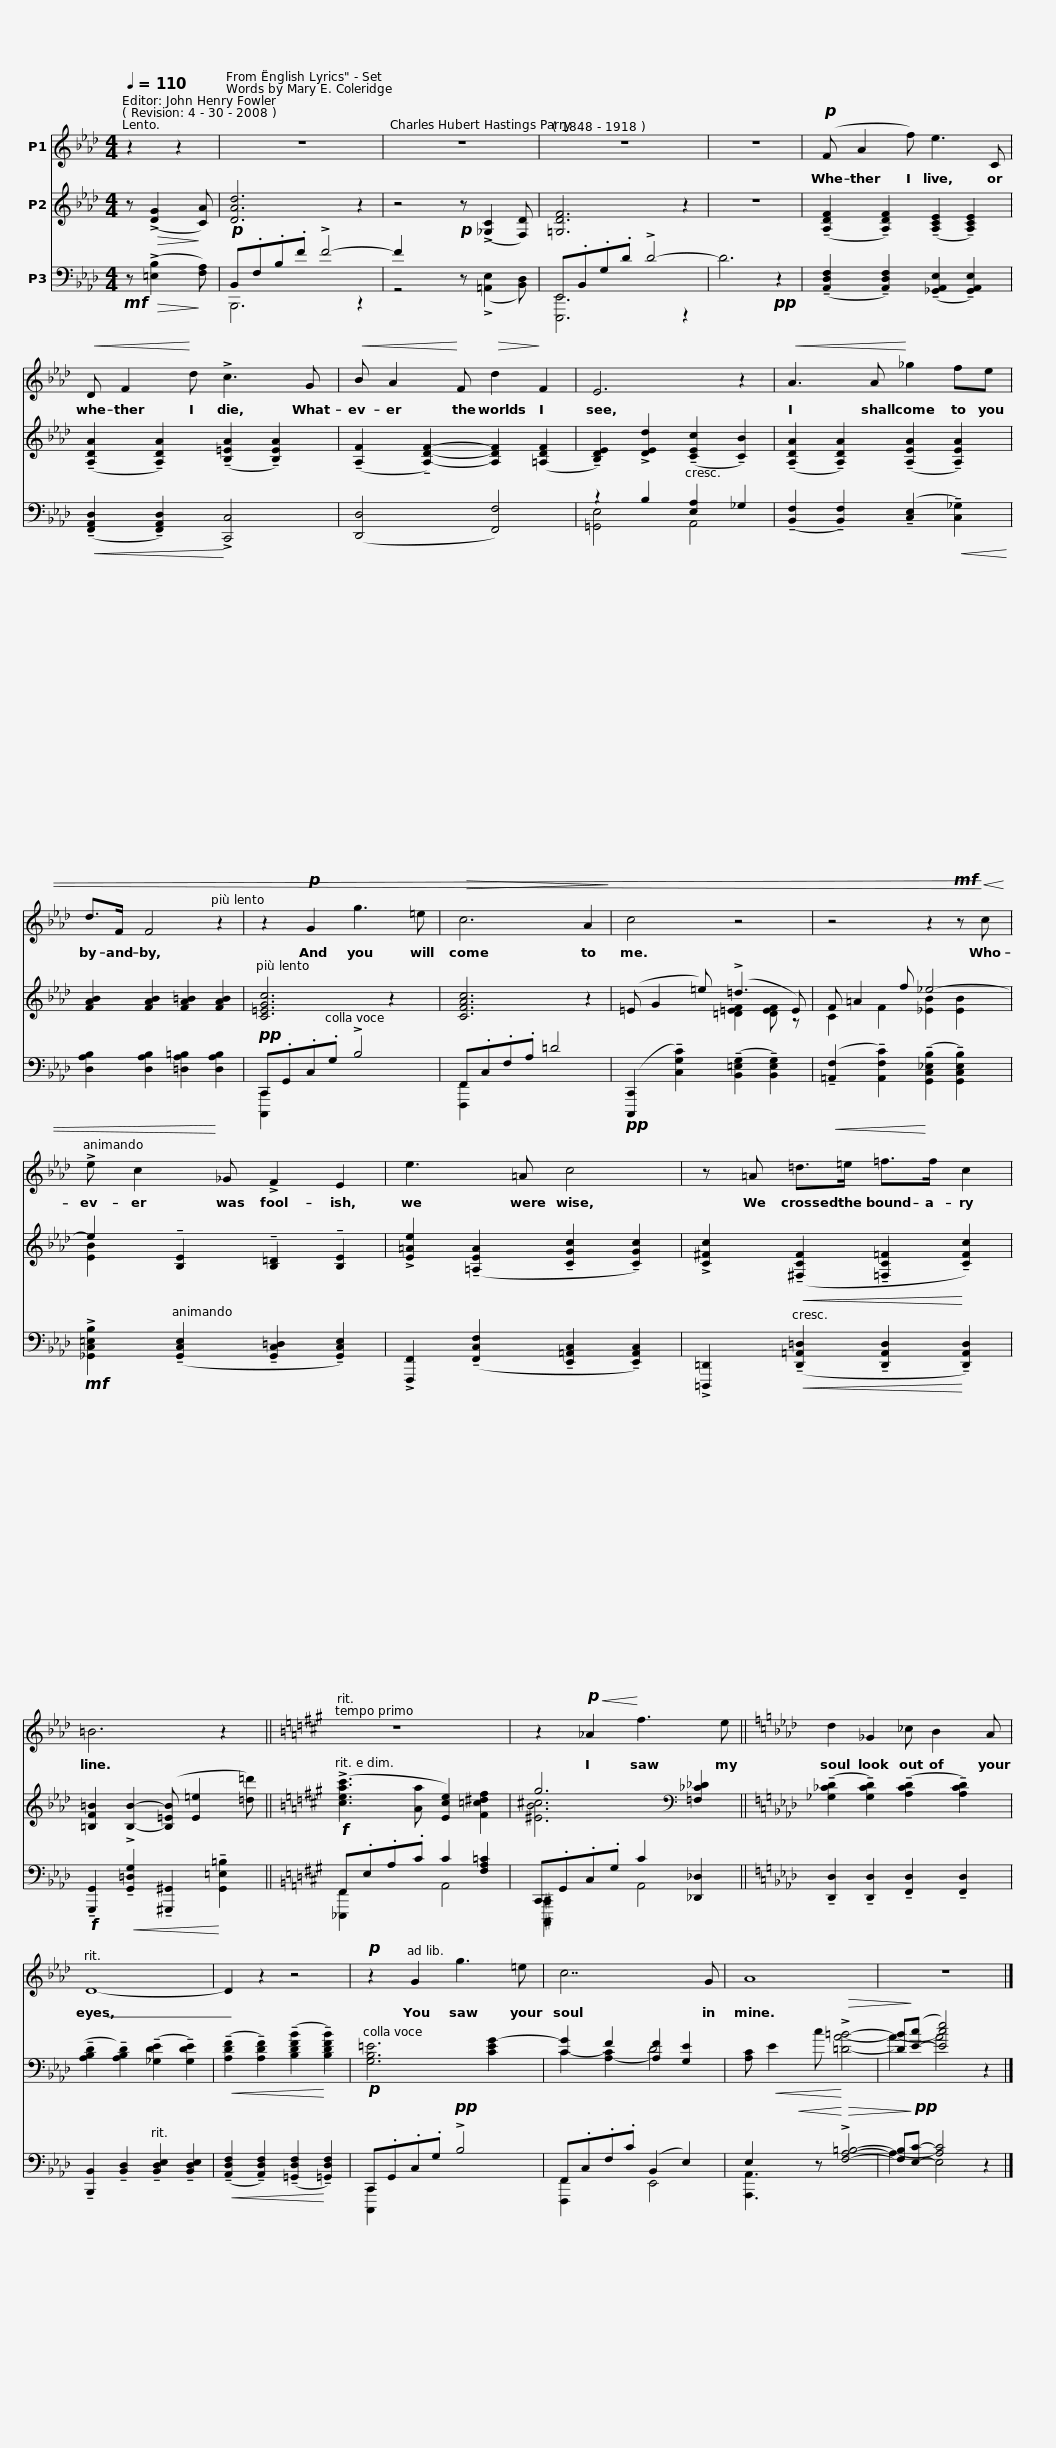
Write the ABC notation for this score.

X:1
%%score 1 ( 2 3 ) ( 4 5 )
L:1/8
Q:1/4=110
M:4/4
I:linebreak $
K:Ab
V:1 treble
V:2 treble
V:3 treble
V:4 bass
V:5 bass
V:1
 z2 z2 | z8 | z8 | z8 |$ z8 | %5
!p! (F A2 f) e3 C |!<(! D F2!<)! d !>!c3 G |!<(! B A2!<)! F!>(! d2!>)! F2 |$ E6 z2 |!<(! A3 A!<)! _g2 fe | %10
 d>F F4 z2 | z2!p! G2 g3 =e |$!>(! c6 A2!>)! | c4 z4 | z4 z2!mf! z!<)!!<(! c | %15
 !>!e c2 _G !>!F2 E2 |$ e3 =A c4 | z =A =d>=e =f>f c2 | =B6 z2 ||$[K:A] z8 | %20
 z2!p!!<(! _A2!<)! f3 e ||[K:Ab] d2 _G2 _c B2 A | D8- |$ D2 z2 z4 |!p! z2 G2 g3 =e | %25
 c7 G | A8 | z8 |] %28
V:2
 z!>(! (!>![DG]2!>)! [CA]) | [DAd]6 z2 | z4 z (!>![_G,C]2 [F,D]) | [=G,DF]6 z2 |$ z8 | %5
 (!tenuto![A,DF]2 !tenuto![A,DF]2) (!tenuto![A,CE]2 !tenuto![A,CE]2) | (!tenuto![A,DA]2 !tenuto![A,DA]2) (!tenuto![B,=EA]2 !tenuto![B,EA]2) | (!tenuto![A,F]2 !tenuto![A,DF]2-) [A,DF]2 ([=A,DF]2 |$ !tenuto![B,DE]2) !>![DEd]2 (!tenuto![CEc]2 !tenuto![CB]2) | (!tenuto![A,DA]2 !tenuto![A,DA]2) (!tenuto![A,EA]2 !tenuto![A,EA]2) | %10
 [FAB]2 [FAB]2 [FA=B]2 [FAB]2 | [C=EGc]6 z2 |$ [CFAc]6 z2 | (=E G2 =e) (!>!=d3 E) | F =A2 f _e4- | %15
 e2 !tenuto![B,E]2 !tenuto![B,=D]2 !tenuto![B,E]2 |$ !>![E=Ae]2 (!tenuto![=A,EA]2 !tenuto![CGc]2 !tenuto![CGc]2) | !>![C^Fc]2!<(! (!tenuto![^F,CF]2 !tenuto![=F,C=F]2!<)! !tenuto![CFc]2) | [=B,F=B]2 !>![B,B]2- ([B,=EB] [E=e]2 [=d=d']) ||$[K:A]!f! (!>![ceac']3 [Aa] [Ece]2) [F=c^df]2 | %20
 g6[K:bass] [=F,_C_D]2 ||[K:Ab] (!tenuto![_G,_CD]2 !tenuto![G,CD]2) (!tenuto![A,CD]2 !tenuto![A,CD]2) | (!tenuto![A,B,D]2 !tenuto![A,B,D]2) (!tenuto![_G,DE]2 !tenuto![G,DE]2) |$!<(! (!tenuto![A,DF]2 !tenuto![A,DF]2) (!tenuto![B,DFB]2!<)! !tenuto![B,DFB]2) |!p! [G,B,=E]6 [CEG-]2 | %25
 [CG]2 F2 [A,F]2 [G,E]2 | [A,C]!<(! E2 c!<)!!>(! !>![=DA=B]4- | [DB]!>)!([E-c] [Ece]4) z2 |] %28
V:3
 x4 | x8 | x8 | x8 |$ x8 | %5
 x8 | x8 | x8 |$ x8 | x8 | %10
 x8 | x8 |$ x8 | x4 [=D=EF]2 [DEF] z | C2 F2 [_EB]2 [EB]2 | %15
 [EB]2 x2 x4 |$ x8 | x8 | x8 ||$[K:A] x8 | %20
 [^EB^c]6[K:bass] x2 ||[K:Ab] x8 | x8 |$ x8 | x8 | %25
 C2- [A,-C]2 D4 | x8 | A2- A4 x2 |] %28
V:4
!mf! z!>(! (!>![=E,B,]2!>)! [F,A,]) |!p! B,,.F,.B,.F !>!F4- | F2 x2!p! x x2 x | E,,.B,,.G,.D !>!D4- |$ D6!pp! z2 | %5
 (!tenuto![A,,D,F,]2 !tenuto![A,,D,F,]2) (!tenuto![_G,,A,,E,]2 !tenuto![G,,A,,E,]2) |!<(! (!tenuto![F,,A,,D,]2 !tenuto![F,,A,,D,]2)!<)! !>![C,,C,]4 | ([D,,D,]4 [F,,F,]4) |$ z2 B,2 [E,A,]2 _G,2 | (!tenuto![B,,F,]2 !tenuto![B,,F,]2) (!tenuto![C,E,]2!<(! !tenuto![C,_G,]2) | %10
 [D,A,B,]2 [D,A,B,]2 [=D,A,=B,]2!<)! [D,A,B,]2 |!pp! C,,.G,,.C,.G, !>!B,4 |$ F,,.C,.F,.A, =D4 |!pp! ([C,,,C,,]2 !tenuto![C,G,C]2) (!tenuto![B,,=E,G,]2 !tenuto![B,,E,G,]2) |!<(! (!tenuto![=A,,F,]2 !tenuto![A,,F,C]2)!<)! (!tenuto![G,,C,_E,B,]2 !tenuto![G,,C,E,B,]2) | %15
!mf! !>![_G,,C,=E,B,]2 (!tenuto![G,,C,E,]2 !tenuto![G,,C,=D,]2 !tenuto![G,,C,E,]2) |$ !>![F,,,F,,]2 (!tenuto![F,,C,F,]2 !tenuto![E,,=A,,C,]2 !tenuto![E,,A,,C,]2) | !>![=D,,,=D,,]2!<(! (!tenuto![D,,=A,,=D,]2 !tenuto![D,,A,,D,]2!<)! !tenuto![D,,A,,D,]2) |!f! !tenuto![G,,,G,,]2!<(! !tenuto![G,,=D,G,]2 !tenuto![^G,,,^G,,]2!<)! !tenuto![G,,=E,=B,]2 ||$[K:A] F,,.E,.A,.C C2 [F,A,=C]2 | %20
 C,,.G,,.C,.G, C2 [_D,,_D,]2 ||[K:Ab] !tenuto![D,,D,]2 !tenuto![D,,D,]2 !tenuto![F,,D,]2 !tenuto![F,,D,]2 | !tenuto![B,,,B,,]2 !tenuto![B,,D,]2 !tenuto![B,,D,E,]2 !tenuto![B,,D,E,]2 |$!<(! (!tenuto![A,,D,F,]2 !tenuto![A,,D,F,]2) (!tenuto![=G,,D,F,]2!<)! !tenuto![=G,,D,F,]2) | C,,.G,,.C,.G,!pp! !>!B,4 | %25
 F,,.C,.F,.C (B,,2 E,2) | E,2!<(! x2!<)!!>(! !>![F,A,=B,]4- | [F,B,]!>)!!pp![E,C]- [A,C]4 z2 |] %28
V:5
 x4 | B,,,6 z2 | z4 z (!>![=A,,E,]2 [B,,D,]) | [E,,,E,,]6 z2 |$ x8 | %5
 x8 | x8 | x8 |$ [=G,,E,]4 A,,4 | x8 | %10
 x8 | [C,,,C,,]2 x2 x4 |$ [F,,,F,,]2 x2 x4 | x8 | x8 | %15
 x8 |$ x8 | x8 | x8 ||$[K:A] [_E,,,F,,]2 x2 A,,4 | %20
 [^C,,,^C,,]2 x2 A,,4 ||[K:Ab] x8 | x8 |$ x8 | [C,,,C,,]2 x2 x4 | %25
 [F,,,F,,]2 x2 E,,4 | [A,,,A,,]3 z x4 | A,2- E,4 x2 |] %28
